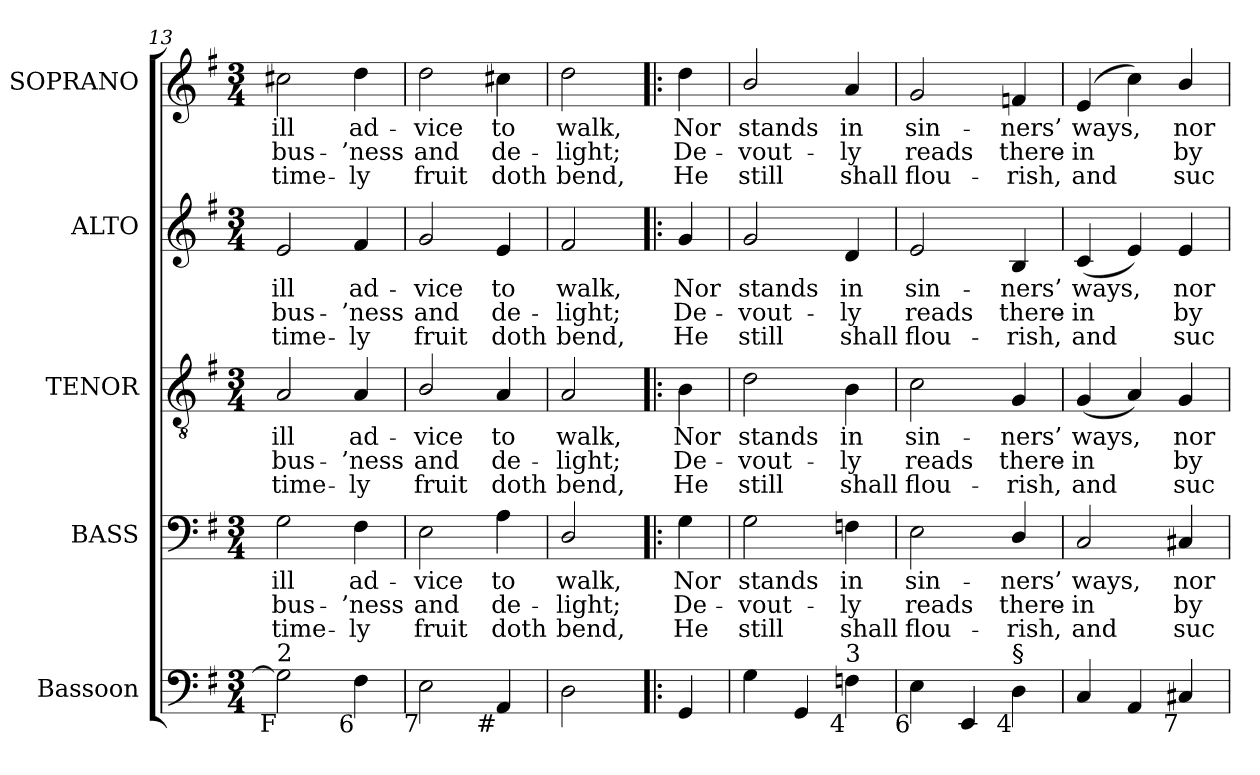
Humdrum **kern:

**kern	**kern	**text	**text	**text	**kern	**text	**text	**text	**kern	**text	**text	**text	**kern	**text	**text	**text
*part5	*part4	*part4	*part4	*part4	*part3	*part3	*part3	*part3	*part2	*part2	*part2	*part2	*part1	*part1	*part1	*part1
*staff5	*staff4	*staff4	*staff4	*staff4	*staff3	*staff3	*staff3	*staff3	*staff2	*staff2	*staff2	*staff2	*staff1	*staff1	*staff1	*staff1
*I"Bassoon	*I"BASS	*	*	*	*I"TENOR	*	*	*	*I"ALTO	*	*	*	*I"SOPRANO	*	*	*
*I'Bsn.	*I'B.	*	*	*	*I'T.	*	*	*	*I'A.	*	*	*	*I'S.	*	*	*
*clefF4	*clefF4	*	*	*	*clefGv2	*	*	*	*clefG2	*	*	*	*clefG2	*	*	*
*	*	*	*	*	*ITrd7c12	*	*	*	*	*	*	*	*	*	*	*
*k[f#]	*k[f#]	*	*	*	*k[f#]	*	*	*	*k[f#]	*	*	*	*k[f#]	*	*	*
*G:	*G:	*	*	*	*G:	*	*	*	*G:	*	*	*	*G:	*	*	*
*M3/4	*M3/4	*	*	*	*M3/4	*	*	*	*M3/4	*	*	*	*M3/4	*	*	*
=13	=13	=13	=13	=13	=13	=13	=13	=13	=13	=13	=13	=13	=13	=13	=13	=13
!	!	!LO:LY:b:color=#000000	!LO:LY:b:color=#000000	!LO:LY:b:color=#000000	!	!	!	!	!	!	!	!	!	!	!	!
!	!	!	!	!	!	!LO:LY:b:color=#000000	!LO:LY:b:color=#000000	!LO:LY:b:color=#000000	!	!	!	!	!	!	!	!
!	!	!	!	!	!	!	!	!	!	!LO:LY:b:color=#000000	!LO:LY:b:color=#000000	!LO:LY:b:color=#000000	!	!	!	!
!LO:TX:b:rj:t=F	!	!	!	!	!	!	!	!	!	!	!	!	!	!	!	!
!LO:TX:t=2	!	!	!	!	!	!	!	!	!	!	!	!	!	!	!	!
!	!	!	!	!	!	!	!	!	!	!	!	!	!	!LO:LY:b:color=#000000	!LO:LY:b:color=#000000	!LO:LY:b:color=#000000
2Gi\]	2Gi\	ill	bus-	time-	2AAi/	ill	bus-	time-	2ei/	ill	bus-	time-	2cc#Xi\	ill	bus-	time-
!	!	!LO:LY:b:color=#000000	!LO:LY:b:color=#000000	!LO:LY:b:color=#000000	!	!	!	!	!	!	!	!	!	!	!	!
!	!	!	!	!	!	!LO:LY:b:color=#000000	!LO:LY:b:color=#000000	!LO:LY:b:color=#000000	!	!	!	!	!	!	!	!
!	!	!	!	!	!	!	!	!	!	!LO:LY:b:color=#000000	!LO:LY:b:color=#000000	!LO:LY:b:color=#000000	!	!	!	!
!LO:TX:b:rj:t=6	!	!	!	!	!	!	!	!	!	!	!	!	!	!	!	!
!	!	!	!	!	!	!	!	!	!	!	!	!	!	!LO:LY:b:color=#000000	!LO:LY:b:color=#000000	!LO:LY:b:color=#000000
4F#i\	4F#i\	ad-	-’ness	-ly	4AAi/	ad-	-’ness	-ly	4f#i/	ad-	-’ness	-ly	4ddi\	ad-	-’ness	-ly
=14	=14	=14	=14	=14	=14	=14	=14	=14	=14	=14	=14	=14	=14	=14	=14	=14
!	!	!LO:LY:b:color=#000000	!LO:LY:b:color=#000000	!LO:LY:b:color=#000000	!	!	!	!	!	!	!	!	!	!	!	!
!	!	!	!	!	!	!LO:LY:b:color=#000000	!LO:LY:b:color=#000000	!LO:LY:b:color=#000000	!	!	!	!	!	!	!	!
!	!	!	!	!	!	!	!	!	!	!LO:LY:b:color=#000000	!LO:LY:b:color=#000000	!LO:LY:b:color=#000000	!	!	!	!
!LO:TX:b:rj:t=7	!	!	!	!	!	!	!	!	!	!	!	!	!	!	!	!
!	!	!	!	!	!	!	!	!	!	!	!	!	!	!LO:LY:b:color=#000000	!LO:LY:b:color=#000000	!LO:LY:b:color=#000000
2Ei\	2Ei\	-vice	and	fruit	2BBi/	-vice	and	fruit	2gi/	-vice	and	fruit	2ddi\	-vice	and	fruit
!	!	!LO:LY:b:color=#000000	!LO:LY:b:color=#000000	!LO:LY:b:color=#000000	!	!	!	!	!	!	!	!	!	!	!	!
!	!	!	!	!	!	!LO:LY:b:color=#000000	!LO:LY:b:color=#000000	!LO:LY:b:color=#000000	!	!	!	!	!	!	!	!
!	!	!	!	!	!	!	!	!	!	!LO:LY:b:color=#000000	!LO:LY:b:color=#000000	!LO:LY:b:color=#000000	!	!	!	!
!LO:TX:b:rj:t=#	!	!	!	!	!	!	!	!	!	!	!	!	!	!	!	!
!	!	!	!	!	!	!	!	!	!	!	!	!	!	!LO:LY:b:color=#000000	!LO:LY:b:color=#000000	!LO:LY:b:color=#000000
4AAi/	4Ai\	to	de-	doth	4AAi/	to	de-	doth	4ei/	to	de-	doth	4cc#Xi\	to	de-	doth
=15	=15	=15	=15	=15	=15	=15	=15	=15	=15	=15	=15	=15	=15	=15	=15	=15
!	!	!LO:LY:b:color=#000000	!LO:LY:b:color=#000000	!LO:LY:b:color=#000000	!	!	!	!	!	!	!	!	!	!	!	!
!	!	!	!	!	!	!LO:LY:b:color=#000000	!LO:LY:b:color=#000000	!LO:LY:b:color=#000000	!	!	!	!	!	!	!	!
!	!	!	!	!	!	!	!	!	!	!LO:LY:b:color=#000000	!LO:LY:b:color=#000000	!LO:LY:b:color=#000000	!	!	!	!
!	!	!	!	!	!	!	!	!	!	!	!	!	!	!LO:LY:b:color=#000000	!LO:LY:b:color=#000000	!LO:LY:b:color=#000000
2Di\	2Di/	walk,	-light;	bend,	2AAi/	walk,	-light;	bend,	2f#i/	walk,	-light;	bend,	2ddi\	walk,	-light;	bend,
=16!|:	=16!|:	=16!|:	=16!|:	=16!|:	=16!|:	=16!|:	=16!|:	=16!|:	=16!|:	=16!|:	=16!|:	=16!|:	=16!|:	=16!|:	=16!|:	=16!|:
!	!	!LO:LY:b:color=#000000	!LO:LY:b:color=#000000	!LO:LY:b:color=#000000	!	!	!	!	!	!	!	!	!	!	!	!
!	!	!	!	!	!	!LO:LY:b:color=#000000	!LO:LY:b:color=#000000	!LO:LY:b:color=#000000	!	!	!	!	!	!	!	!
!	!	!	!	!	!	!	!	!	!	!LO:LY:b:color=#000000	!LO:LY:b:color=#000000	!LO:LY:b:color=#000000	!	!	!	!
!	!	!	!	!	!	!	!	!	!	!	!	!	!	!LO:LY:b:color=#000000	!LO:LY:b:color=#000000	!LO:LY:b:color=#000000
4GGi/	4Gi\	Nor	De-	He	4BBi\	Nor	De-	He	4gi/	Nor	De-	He	4ddi\	Nor	De-	He
=17	=17	=17	=17	=17	=17	=17	=17	=17	=17	=17	=17	=17	=17	=17	=17	=17
!	!	!LO:LY:b:color=#000000	!LO:LY:b:color=#000000	!LO:LY:b:color=#000000	!	!	!	!	!	!	!	!	!	!	!	!
!	!	!	!	!	!	!LO:LY:b:color=#000000	!LO:LY:b:color=#000000	!LO:LY:b:color=#000000	!	!	!	!	!	!	!	!
!	!	!	!	!	!	!	!	!	!	!LO:LY:b:color=#000000	!LO:LY:b:color=#000000	!LO:LY:b:color=#000000	!	!	!	!
!	!	!	!	!	!	!	!	!	!	!	!	!	!	!LO:LY:b:color=#000000	!LO:LY:b:color=#000000	!LO:LY:b:color=#000000
4Gi\	2Gi\	stands	-vout-	still	2Di\	stands	-vout-	still	2gi/	stands	-vout-	still	2bi/	stands	-vout-	still
4GGi/	.	.	.	.	.	.	.	.	.	.	.	.	.	.	.	.
!	!	!LO:LY:b:color=#000000	!LO:LY:b:color=#000000	!LO:LY:b:color=#000000	!	!	!	!	!	!	!	!	!	!	!	!
!	!	!	!	!	!	!LO:LY:b:color=#000000	!LO:LY:b:color=#000000	!LO:LY:b:color=#000000	!	!	!	!	!	!	!	!
!	!	!	!	!	!	!	!	!	!	!LO:LY:b:color=#000000	!LO:LY:b:color=#000000	!LO:LY:b:color=#000000	!	!	!	!
!LO:TX:b:rj:t=4	!	!	!	!	!	!	!	!	!	!	!	!	!	!	!	!
!LO:TX:t=3	!	!	!	!	!	!	!	!	!	!	!	!	!	!	!	!
!	!	!	!	!	!	!	!	!	!	!	!	!	!	!LO:LY:b:color=#000000	!LO:LY:b:color=#000000	!LO:LY:b:color=#000000
4Fni\	4Fni\	in	-ly	shall	4BBi\	in	-ly	shall	4di/	in	-ly	shall	4ai/	in	-ly	shall
!!LO:PB:g=z
=18	=18	=18	=18	=18	=18	=18	=18	=18	=18	=18	=18	=18	=18	=18	=18	=18
!	!	!LO:LY:b:color=#000000	!LO:LY:b:color=#000000	!LO:LY:b:color=#000000	!	!	!	!	!	!	!	!	!	!	!	!
!	!	!	!	!	!	!LO:LY:b:color=#000000	!LO:LY:b:color=#000000	!LO:LY:b:color=#000000	!	!	!	!	!	!	!	!
!	!	!	!	!	!	!	!	!	!	!LO:LY:b:color=#000000	!LO:LY:b:color=#000000	!LO:LY:b:color=#000000	!	!	!	!
!LO:TX:b:rj:t=6	!	!	!	!	!	!	!	!	!	!	!	!	!	!	!	!
!	!	!	!	!	!	!	!	!	!	!	!	!	!	!LO:LY:b:color=#000000	!LO:LY:b:color=#000000	!LO:LY:b:color=#000000
4Ei\	2Ei\	sin-	reads	flou-	2Ci\	sin-	reads	flou-	2ei/	sin-	reads	flou-	2gi/	sin-	reads	flou-
4EEi/	.	.	.	.	.	.	.	.	.	.	.	.	.	.	.	.
!	!	!LO:LY:b:color=#000000	!LO:LY:b:color=#000000	!LO:LY:b:color=#000000	!	!	!	!	!	!	!	!	!	!	!	!
!	!	!	!	!	!	!LO:LY:b:color=#000000	!LO:LY:b:color=#000000	!LO:LY:b:color=#000000	!	!	!	!	!	!	!	!
!	!	!	!	!	!	!	!	!	!	!LO:LY:b:color=#000000	!LO:LY:b:color=#000000	!LO:LY:b:color=#000000	!	!	!	!
!LO:TX:b:rj:t=4	!	!	!	!	!	!	!	!	!	!	!	!	!	!	!	!
!LO:TX:t=§	!	!	!	!	!	!	!	!	!	!	!	!	!	!	!	!
!	!	!	!	!	!	!	!	!	!	!	!	!	!	!LO:LY:b:color=#000000	!LO:LY:b:color=#000000	!LO:LY:b:color=#000000
4Di\	4Di/	-ners’	there-	-rish,	4GGi/	-ners’	there-	-rish,	4Bi/	-ners’	there-	-rish,	4fni/	-ners’	there-	-rish,
=19	=19	=19	=19	=19	=19	=19	=19	=19	=19	=19	=19	=19	=19	=19	=19	=19
!	!	!LO:LY:b:color=#000000	!LO:LY:b:color=#000000	!LO:LY:b:color=#000000	!	!	!	!	!	!	!	!	!	!	!	!
!	!	!	!	!	!	!LO:LY:b:color=#000000	!LO:LY:b:color=#000000	!LO:LY:b:color=#000000	!	!	!	!	!	!	!	!
!	!	!	!	!	!	!	!	!	!	!LO:LY:b:color=#000000	!LO:LY:b:color=#000000	!LO:LY:b:color=#000000	!	!	!	!
!	!	!	!	!	!	!	!	!	!	!	!	!	!	!LO:LY:b:color=#000000	!LO:LY:b:color=#000000	!LO:LY:b:color=#000000
4Ci/	2Ci/	ways,	-in	and	(4GGi/	ways,	-in	and	(4ci/	ways,	-in	and	(4ei/	ways,	-in	and
4AAi/	.	.	.	.	4AAi/)	.	.	.	4ei/)	.	.	.	4cci\)	.	.	.
!	!	!LO:LY:b:color=#000000	!LO:LY:b:color=#000000	!LO:LY:b:color=#000000	!	!	!	!	!	!	!	!	!	!	!	!
!	!	!	!	!	!	!LO:LY:b:color=#000000	!LO:LY:b:color=#000000	!LO:LY:b:color=#000000	!	!	!	!	!	!	!	!
!	!	!	!	!	!	!	!	!	!	!LO:LY:b:color=#000000	!LO:LY:b:color=#000000	!LO:LY:b:color=#000000	!	!	!	!
!LO:TX:b:rj:t=7	!	!	!	!	!	!	!	!	!	!	!	!	!	!	!	!
!	!	!	!	!	!	!	!	!	!	!	!	!	!	!LO:LY:b:color=#000000	!LO:LY:b:color=#000000	!LO:LY:b:color=#000000
4C#Xi/	4C#Xi/	nor	by	suc-	4GGi/	nor	by	suc-	4ei/	nor	by	suc-	4bi/	nor	by	suc-
=	=	=	=	=	=	=	=	=	=	=	=	=	=	=	=	=
*-	*-	*-	*-	*-	*-	*-	*-	*-	*-	*-	*-	*-	*-	*-	*-	*-
